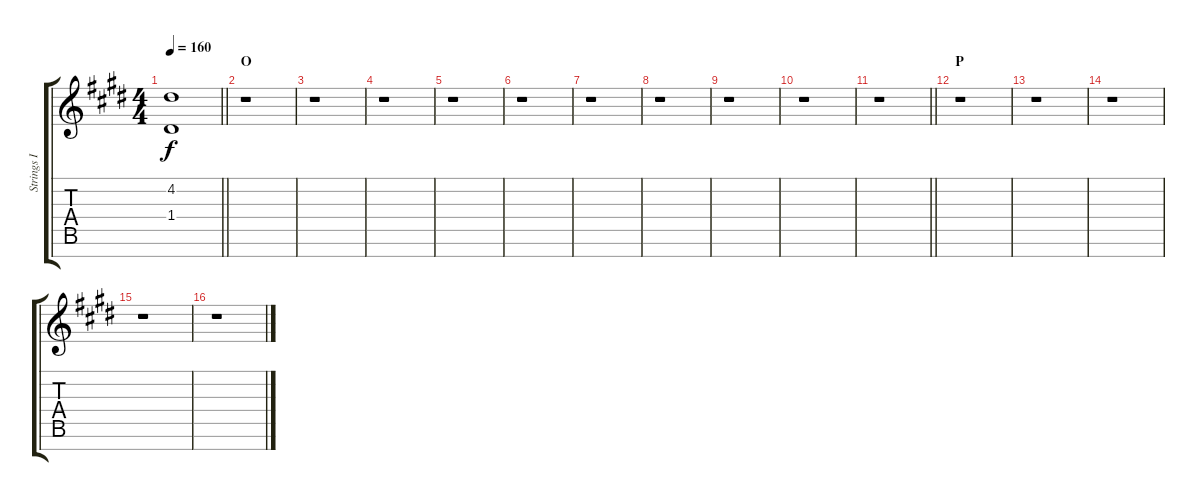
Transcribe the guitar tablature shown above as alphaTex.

\track ("Strings I" "Strings I") {instrument stringensemble1}
\staff {score tabs}
\tuning (E5 B4 G4 D4 A3 E3 B2) {hide}
\ts (4 4)
\tempo 160
\clef g2
\barLineRight lightlight
\ks e
(4.2 1.4).1{dy f} |
\section ("" "O")
r.1 |
r.1 |
r.1 |
r.1 |
r.1 |
r.1 |
r.1 |
r.1 |
r.1 |
\barLineRight lightlight
r.1 |
\section ("" "P")
r.1 |
r.1 |
r.1 |
r.1 |
r.1
